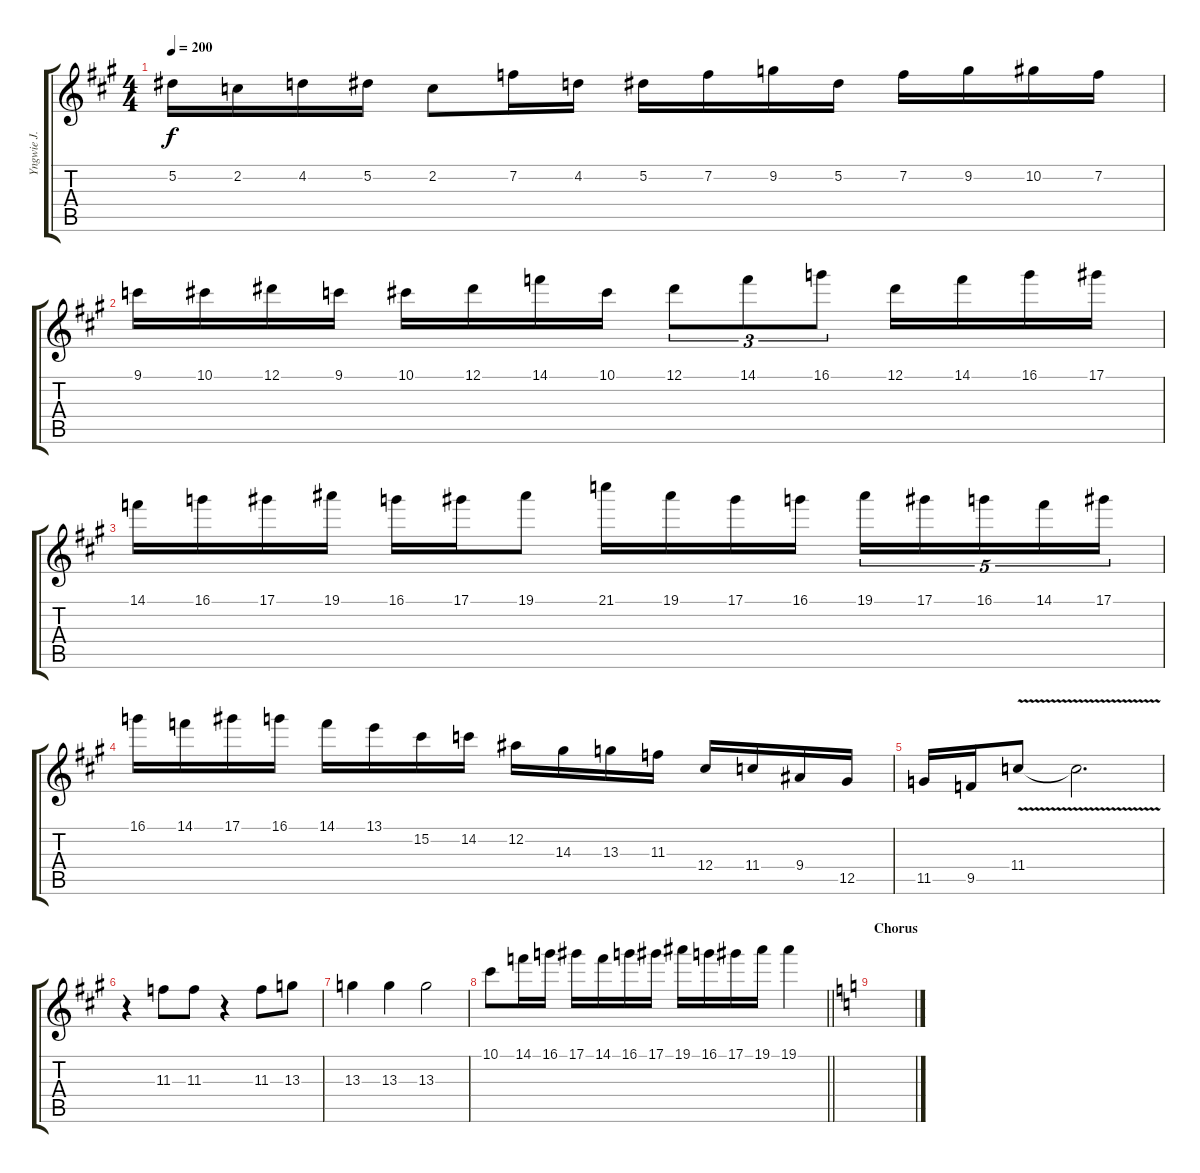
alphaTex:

\track ("Yngwie J. Malmsteen" "Yngwie J. ") {instrument overdrivenguitar}
\staff {score tabs}
\tuning (Eb4 Bb3 Gb3 Db3 Ab2 Eb2) {hide}
\ts (4 4)
\tempo 200
\clef g2
\ks a
5.2.16{dy f} 2.2.16 4.2.16 5.2.16 2.2.8 7.2.16 4.2.16 5.2.16 7.2.16 9.2.16 5.2.16 7.2.16 9.2.16 10.2.16 7.2.16 |
9.1.16 10.1.16 12.1.16 9.1.16 10.1.16 12.1.16 14.1.16 10.1.16 12.1.8{tu (3 2)} 14.1.8{tu (3 2)} 16.1.8{tu (3 2)} 12.1.16 14.1.16 16.1.16 17.1.16 |
14.1.16 16.1.16 17.1.16 19.1.16 16.1.16 17.1.16 19.1.8 21.1.16 19.1.16 17.1.16 16.1.16 19.1.16{tu (5 4)} 17.1.16{tu (5 4)} 16.1.16{tu (5 4)} 14.1.16{tu (5 4)} 17.1.16{tu (5 4)} |
16.1.16 14.1.16 17.1.16 16.1.16 14.1.16 13.1.16 15.2.16 14.2.16 12.2.16 14.3.16 13.3.16 11.3.16 12.4.16 11.4.16 9.4.16 12.5.16 |
11.5.16 9.5.16 11.4{v}.8 11.4{t}.2{d} |
r.4 11.3.8 11.3.8 r.4 11.3.8 13.3.8 |
13.3.4 13.3.4 13.3.2 |
\barLineRight lightlight
10.1.8 14.1.16 16.1.16 17.1.16 14.1.16 16.1.16 17.1.16 19.1.16 16.1.16 17.1.16 19.1.16 19.1.4 |
\section ("" "Chorus")
\ks c
